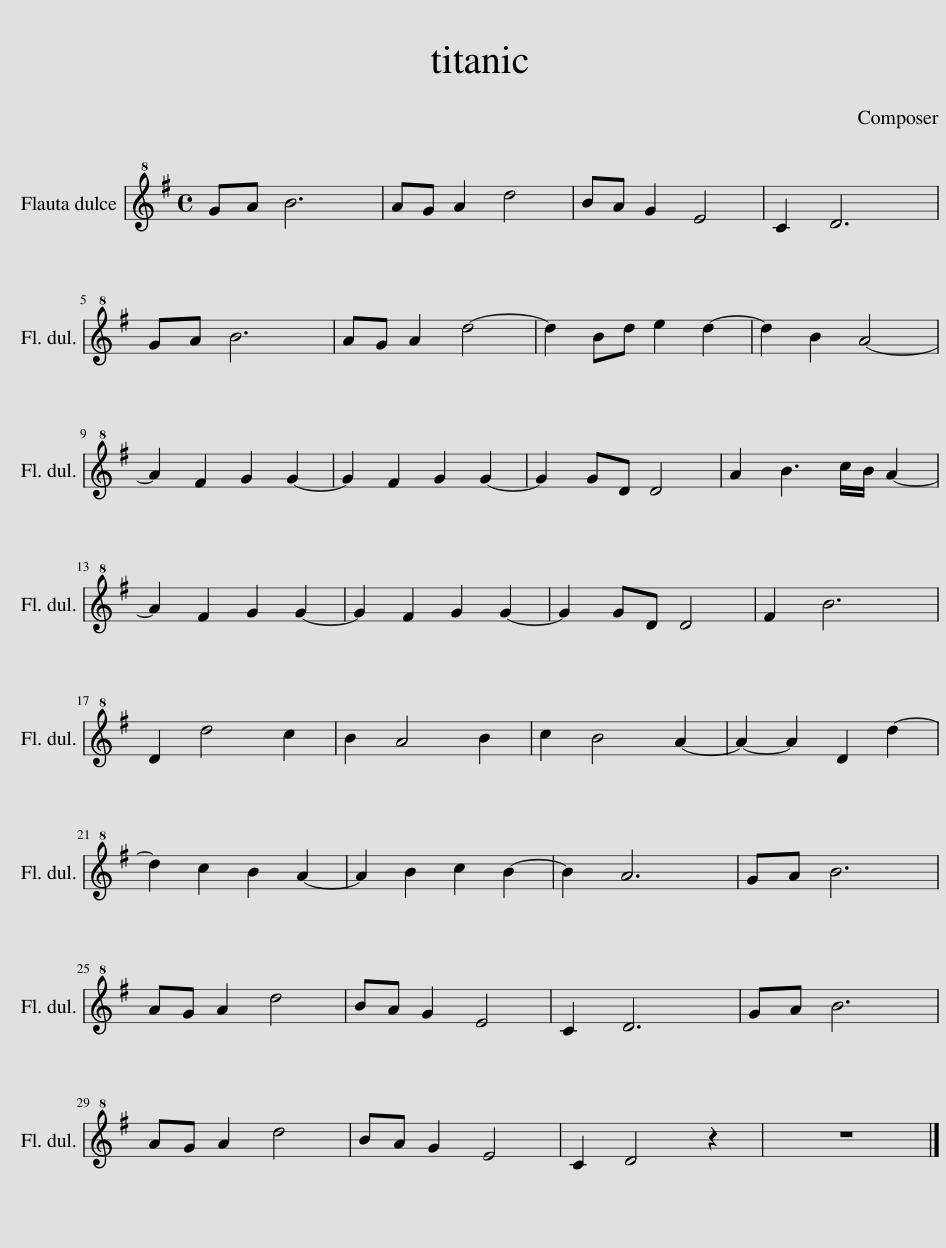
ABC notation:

X:1
%%score 1 2
L:1/8
M:4/4
I:linebreak $
K:G
V:1 treble
V:2 treble+8
V:1
 E F B6 | A G z2 z4 | z8 | z8 |$ z8 | %5
 z8 | z8 | z8 |$ z8 | z8 | %10
 z8 | z8 |$ z8 | z8 | z8 | %15
 z8 |$ z8 | z8 | z8 | z8 |$ %20
 z8 | z8 | z8 | z8 |$ z8 | %25
 z8 | z8 | z8 |$ z8 | z8 | %30
 z8 | z8 |] %32
V:2
 GA B6 | AG A2 d4 | BA G2 E4 | C2 D6 |$ GA B6 | %5
 AG A2 d4- | d2 Bd e2 d2- | d2 B2 A4- |$ A2 F2 G2 G2- | G2 F2 G2 G2- | %10
 G2 GD D4 | A2 B3 c/B/ A2- |$ A2 F2 G2 G2- | G2 F2 G2 G2- | G2 GD D4 | %15
 F2 B6 |$ D2 d4 c2 | B2 A4 B2 | c2 B4 A2- | A2- A2 D2 d2- |$ %20
 d2 c2 B2 A2- | A2 B2 c2 B2- | B2 A6 | GA B6 |$ AG A2 d4 | %25
 BA G2 E4 | C2 D6 | GA B6 |$ AG A2 d4 | BA G2 E4 | %30
 C2 D4 z2 | z8 |] %32
